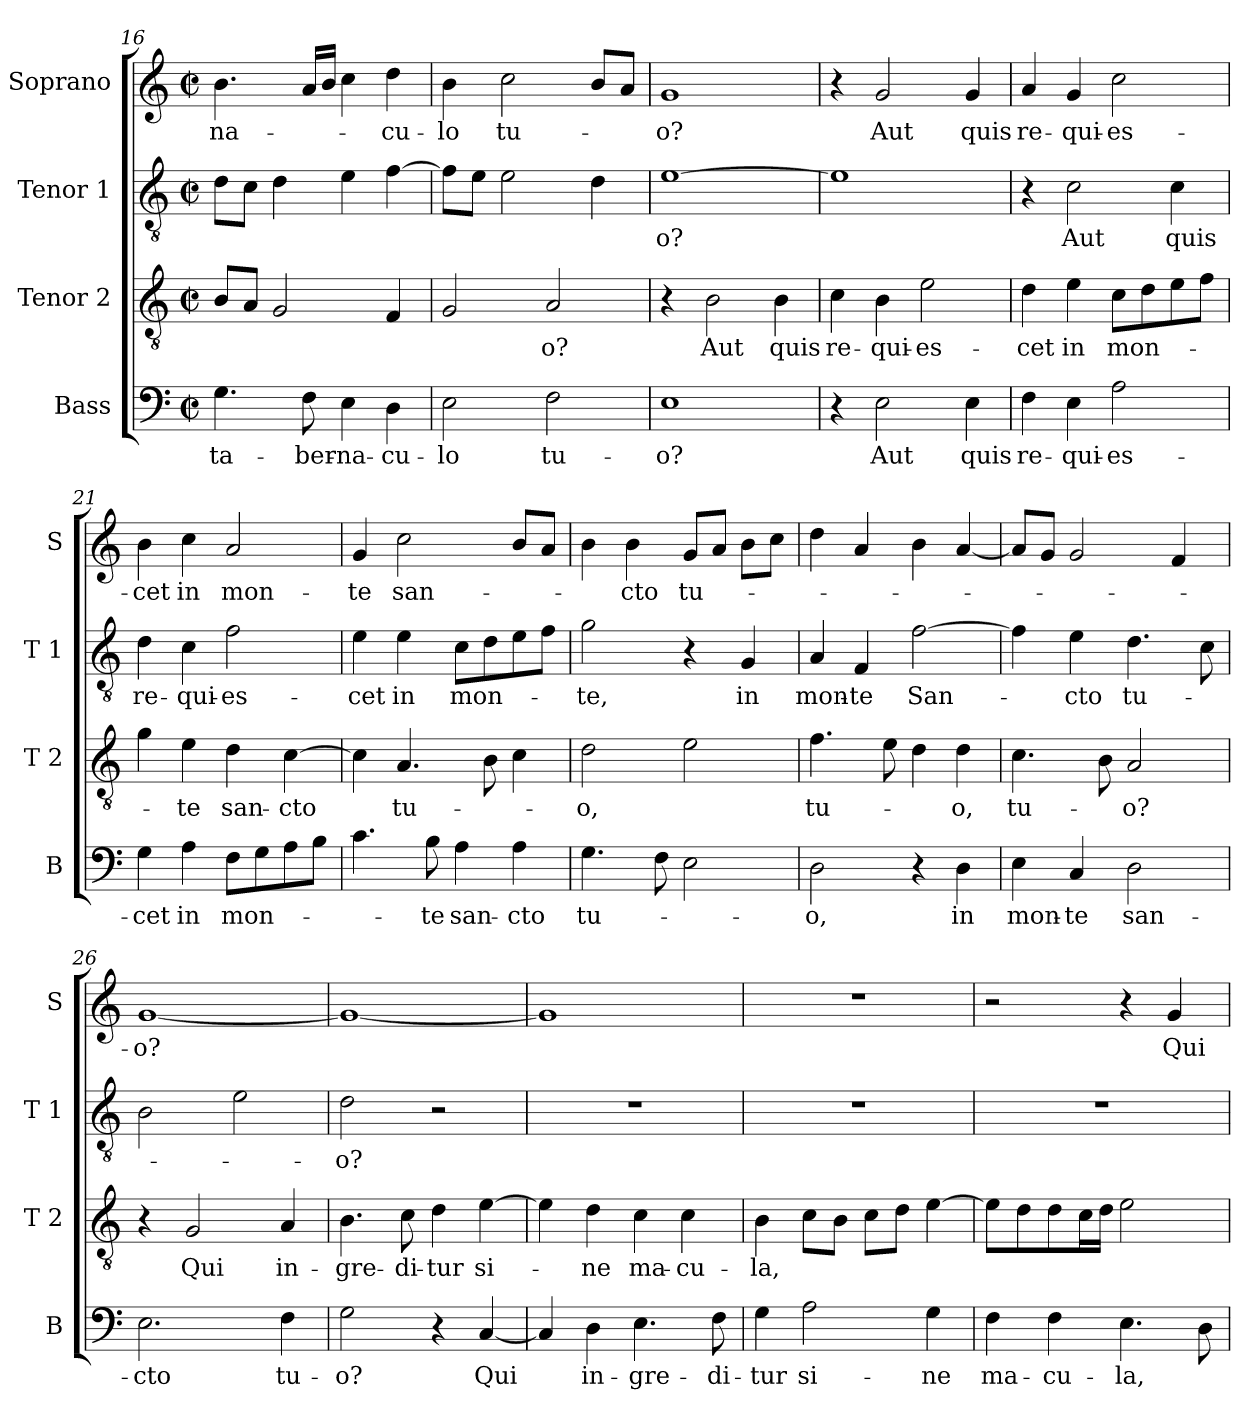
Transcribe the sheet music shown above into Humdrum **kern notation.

**kern	**text	**kern	**text	**kern	**text	**kern	**text
*part4	*part4	*part3	*part3	*part2	*part2	*part1	*part1
*staff4	*staff4	*staff3	*staff3	*staff2	*staff2	*staff1	*staff1
*I"Bass	*	*I"Tenor 2	*	*I"Tenor 1	*	*I"Soprano	*
*I'B	*	*I'T 2	*	*I'T 1	*	*I'S	*
*clefF4	*	*clefGv2	*	*clefGv2	*	*clefG2	*
*k[]	*	*k[]	*	*k[]	*	*k[]	*
*C:	*	*C:	*	*C:	*	*C:	*
*M2/2	*	*M2/2	*	*M2/2	*	*M2/2	*
*met(c|)	*	*met(c|)	*	*met(c|)	*	*met(c|)	*
=16	=16	=16	=16	=16	=16	=16	=16
4.G\	ta-	8B/L	.	8d\L	.	4.b\	-na-
.	.	8A/J	.	8c\J	.	.	.
.	.	2G/	.	4d\	.	.	.
8F\	-ber-	.	.	.	.	16a/LL	.
.	.	.	.	.	.	16b/JJ	.
4E\	-na-	.	.	4e\	.	4cc\	.
4D\	-cu-	4F/	.	[4f\	.	4dd\	-cu-
=17	=17	=17	=17	=17	=17	=17	=17
2E\	-lo	2G/	.	8f\L]	.	4b\	-lo
.	.	.	.	8e\J	.	.	.
.	.	.	.	2e\	.	2cc\	tu-
2F\	tu-	2A/	-o?	.	.	.	.
.	.	.	.	4d\	.	8b/L	.
.	.	.	.	.	.	8a/J	.
=18	=18	=18	=18	=18	=18	=18	=18
1E	-o?	4r	.	[1e	-o?	1g	-o?
.	.	2B\	Aut	.	.	.	.
.	.	4B\	quis	.	.	.	.
!!LO:PB:g=z
=19	=19	=19	=19	=19	=19	=19	=19
4r	.	4c\	re-	1e]	.	4r	.
2E\	Aut	4B\	-qui-	.	.	2g/	Aut
.	.	2e\	-es-	.	.	.	.
4E\	quis	.	.	.	.	4g/	quis
=20	=20	=20	=20	=20	=20	=20	=20
4F\	re-	4d\	-cet	4r	.	4a/	re-
4E\	-qui-	4e\	in	2c\	Aut	4g/	-qui-
2A\	-es-	8c\L	mon-	.	.	2cc\	-es-
.	.	8d\	.	.	.	.	.
.	.	8e\	.	4c\	quis	.	.
.	.	8f\J	.	.	.	.	.
=21	=21	=21	=21	=21	=21	=21	=21
4G\	-cet	4g\	.	4d\	re-	4b\	-cet
4A\	in	4e\	-te	4c\	-qui-	4cc\	in
8F\L	mon-	4d\	san-	2f\	-es-	2a/	mon-
8G\	.	.	.	.	.	.	.
8A\	.	[4c\	-cto	.	.	.	.
8B\J	.	.	.	.	.	.	.
=22	=22	=22	=22	=22	=22	=22	=22
4.c\	.	4c\]	.	4e\	-cet	4g/	-te
.	.	4.A/	tu-	4e\	in	2cc\	san-
8B\	-te	.	.	.	.	.	.
4A\	san-	.	.	8c\L	mon-	.	.
.	.	8B\	.	8d\	.	.	.
4A\	-cto	4c\	.	8e\	.	8b/L	.
.	.	.	.	8f\J	.	8a/J	.
=23	=23	=23	=23	=23	=23	=23	=23
4.G\	tu-	2d\	-o,	2g\	-te,	4b\	.
.	.	.	.	.	.	4b\	-cto
8F\	.	.	.	.	.	.	.
2E\	.	2e\	.	4r	.	8g/L	tu-
.	.	.	.	.	.	8a/J	.
.	.	.	.	4G/	in	8b\L	.
.	.	.	.	.	.	8cc\J	.
=24	=24	=24	=24	=24	=24	=24	=24
2D\	-o,	4.f\	tu-	4A/	mon-	4dd\	.
.	.	.	.	4F/	-te	4a/	.
.	.	8e\	.	.	.	.	.
4r	.	4d\	.	[2f\	San-	4b\	.
4D\	in	4d\	-o,	.	.	[4a/	.
!!LO:LB:g=z
=25	=25	=25	=25	=25	=25	=25	=25
4E\	mon-	4.c\	tu-	4f\]	.	8a/L]	.
.	.	.	.	.	.	8g/J	.
4C/	-te	.	.	4e\	-cto	2g/	.
.	.	8B\	.	.	.	.	.
2D\	san-	2A/	-o?	4.d\	tu-	.	.
.	.	.	.	.	.	4f/	.
.	.	.	.	8c\	.	.	.
=26	=26	=26	=26	=26	=26	=26	=26
2.E\	-cto	4r	.	2B\	.	[1g	-o?
.	.	2G/	Qui	.	.	.	.
.	.	.	.	2e\	.	.	.
4F\	tu-	4A/	in-	.	.	.	.
=27	=27	=27	=27	=27	=27	=27	=27
2G\	-o?	4.B\	-gre-	2d\	-o?	1g_	.
.	.	8c\	-di-	.	.	.	.
4r	.	4d\	-tur	2r	.	.	.
[4C/	Qui	[4e\	si-	.	.	.	.
=28	=28	=28	=28	=28	=28	=28	=28
4C/]	.	4e\]	.	1r	.	1g]	.
4D\	in-	4d\	-ne	.	.	.	.
4.E\	-gre-	4c\	ma-	.	.	.	.
.	.	4c\	-cu-	.	.	.	.
8F\	-di-	.	.	.	.	.	.
=29	=29	=29	=29	=29	=29	=29	=29
4G\	-tur	4B\	-la,	1r	.	1r	.
2A\	si-	8c\L	.	.	.	.	.
.	.	8B\J	.	.	.	.	.
.	.	8c\L	.	.	.	.	.
.	.	8d\J	.	.	.	.	.
4G\	-ne	[4e\	.	.	.	.	.
=30	=30	=30	=30	=30	=30	=30	=30
4F\	ma-	8e\L]	.	1r	.	2r	.
.	.	8d\	.	.	.	.	.
4F\	-cu-	8d\	.	.	.	.	.
.	.	16c\L	.	.	.	.	.
.	.	16d\JJ	.	.	.	.	.
4.E\	-la,	2e\	.	.	.	4r	.
.	.	.	.	.	.	4g/	Qui
8D\	.	.	.	.	.	.	.
=	=	=	=	=	=	=	=
*-	*-	*-	*-	*-	*-	*-	*-
